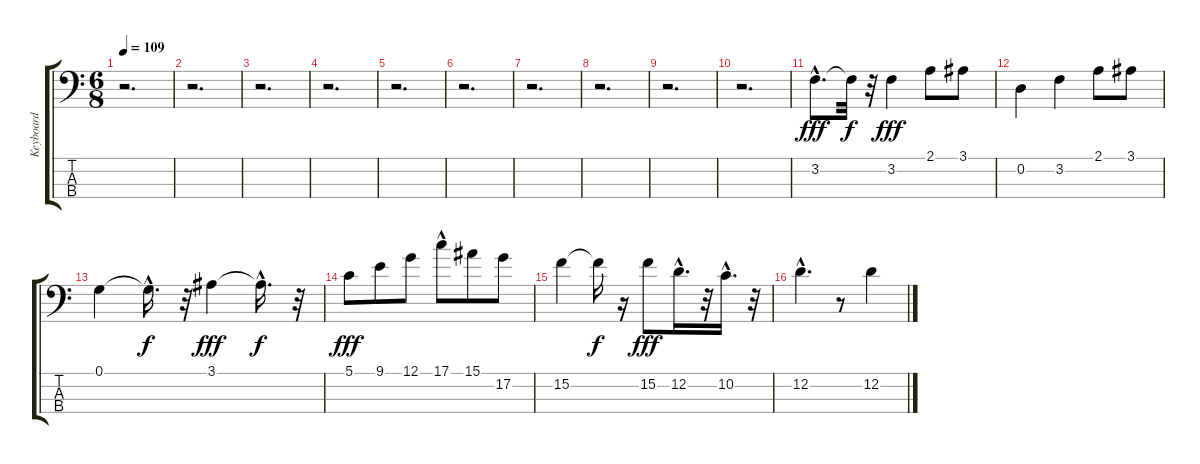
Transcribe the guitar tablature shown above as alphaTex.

\track ("Keyboard" "Keyboard") {instrument synthbass2}
\staff {score tabs}
\tuning (G2 D2 A1 E1) {hide}
\ts (6 8)
\tempo 109
\clef f4
\ks c
r.2{d dy fff} |
r.2{d} |
r.2{d} |
r.2{d} |
r.2{d} |
r.2{d} |
r.2{d} |
r.2{d} |
r.2{d} |
r.2{d} |
3.2{hac}.8{d} 3.2{t}.32{dy f} r.32 3.2.4{dy fff} 2.1.8 3.1.8 |
0.2.4 3.2.4 2.1.8 3.1.8 |
0.1.4 0.1{hac t}.16{d dy f} r.32 3.1.4{dy fff} 3.1{hac t}.16{d dy f} r.32 |
5.1.8{dy fff} 9.1.8 12.1.8 17.1{hac}.8 15.1.8 17.2.8 |
15.2.4 15.2{t}.16{dy f} r.16 15.2.8{dy fff} 12.2{hac}.16{d} r.32 10.2{hac}.16{d} r.32 |
12.2{hac}.4{d} r.8 12.2.4
